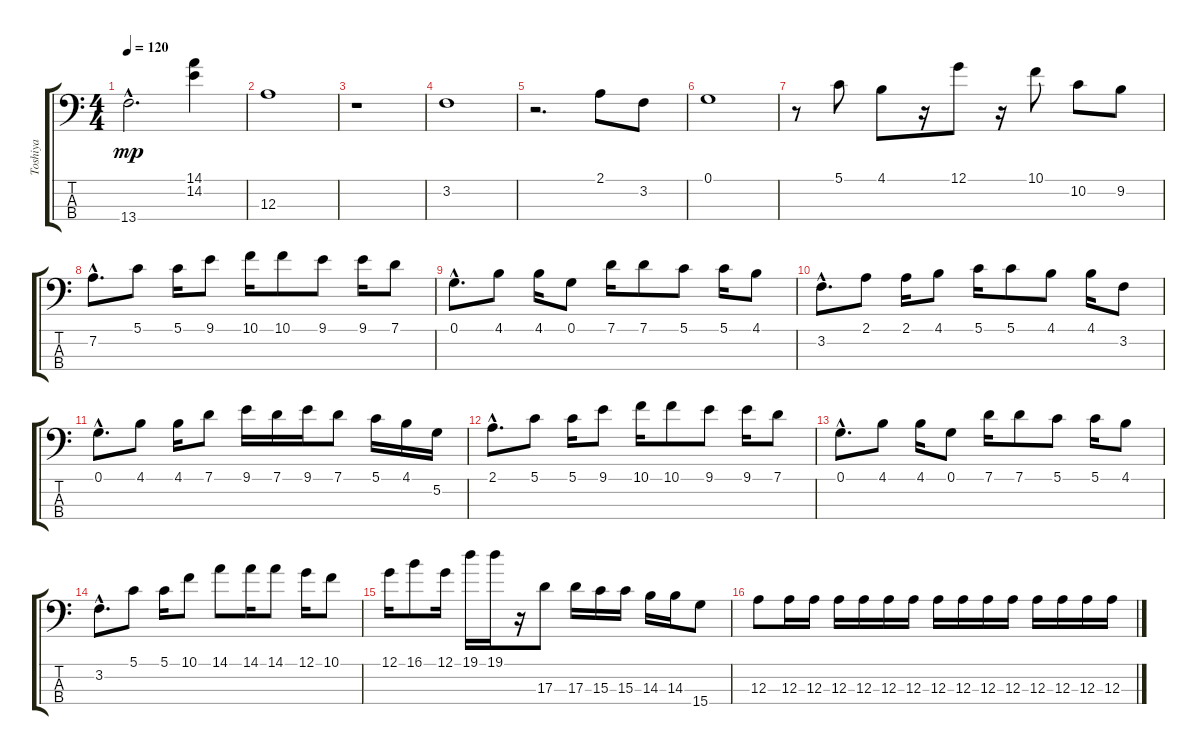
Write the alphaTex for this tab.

\track ("Toshiya" "Toshiya") {instrument electricbasspick}
\staff {score tabs}
\tuning (G2 D2 A1 E1) {hide}
\ts (4 4)
\tempo 120
\clef f4
\ks c
13.4{hac}.2{d dy mp} (14.1 14.2).4 |
12.3.1 |
r.1 |
3.2.1 |
r.2{d} 2.1.8 3.2.8 |
0.1.1 |
r.8 5.1.8 4.1.8 r.16 12.1.8 r.16 10.1.8 10.2.8 9.2.8 |
7.2{hac}.8{d} 5.1.8 5.1.16 9.1.8 10.1.16 10.1.8 9.1.8 9.1.16 7.1.8 |
0.1{hac}.8{d} 4.1.8 4.1.16 0.1.8 7.1.16 7.1.8 5.1.8 5.1.16 4.1.8 |
3.2{hac}.8{d} 2.1.8 2.1.16 4.1.8 5.1.16 5.1.8 4.1.8 4.1.16 3.2.8 |
0.1{hac}.8{d} 4.1.8 4.1.16 7.1.8 9.1.16 7.1.16 9.1.16 7.1.8 5.1.16 4.1.16 5.2.16 |
2.1{hac}.8{d} 5.1.8 5.1.16 9.1.8 10.1.16 10.1.8 9.1.8 9.1.16 7.1.8 |
0.1{hac}.8{d} 4.1.8 4.1.16 0.1.8 7.1.16 7.1.8 5.1.8 5.1.16 4.1.8 |
3.2{hac}.8{d} 5.1.8 5.1.16 10.1.8 14.1.8 14.1.16 14.1.8 12.1.16 10.1.8 |
12.1.16 16.1.8 12.1.16 19.1.16 19.1.16 r.16 17.3.8 17.3.16 15.3.16 15.3.16 14.3.16 14.3.16 15.4.8 |
12.3.8 12.3.16 12.3.16 12.3.16 12.3.16 12.3.16 12.3.16 12.3.16 12.3.16 12.3.16 12.3.16 12.3.16 12.3.16 12.3.16 12.3.16
